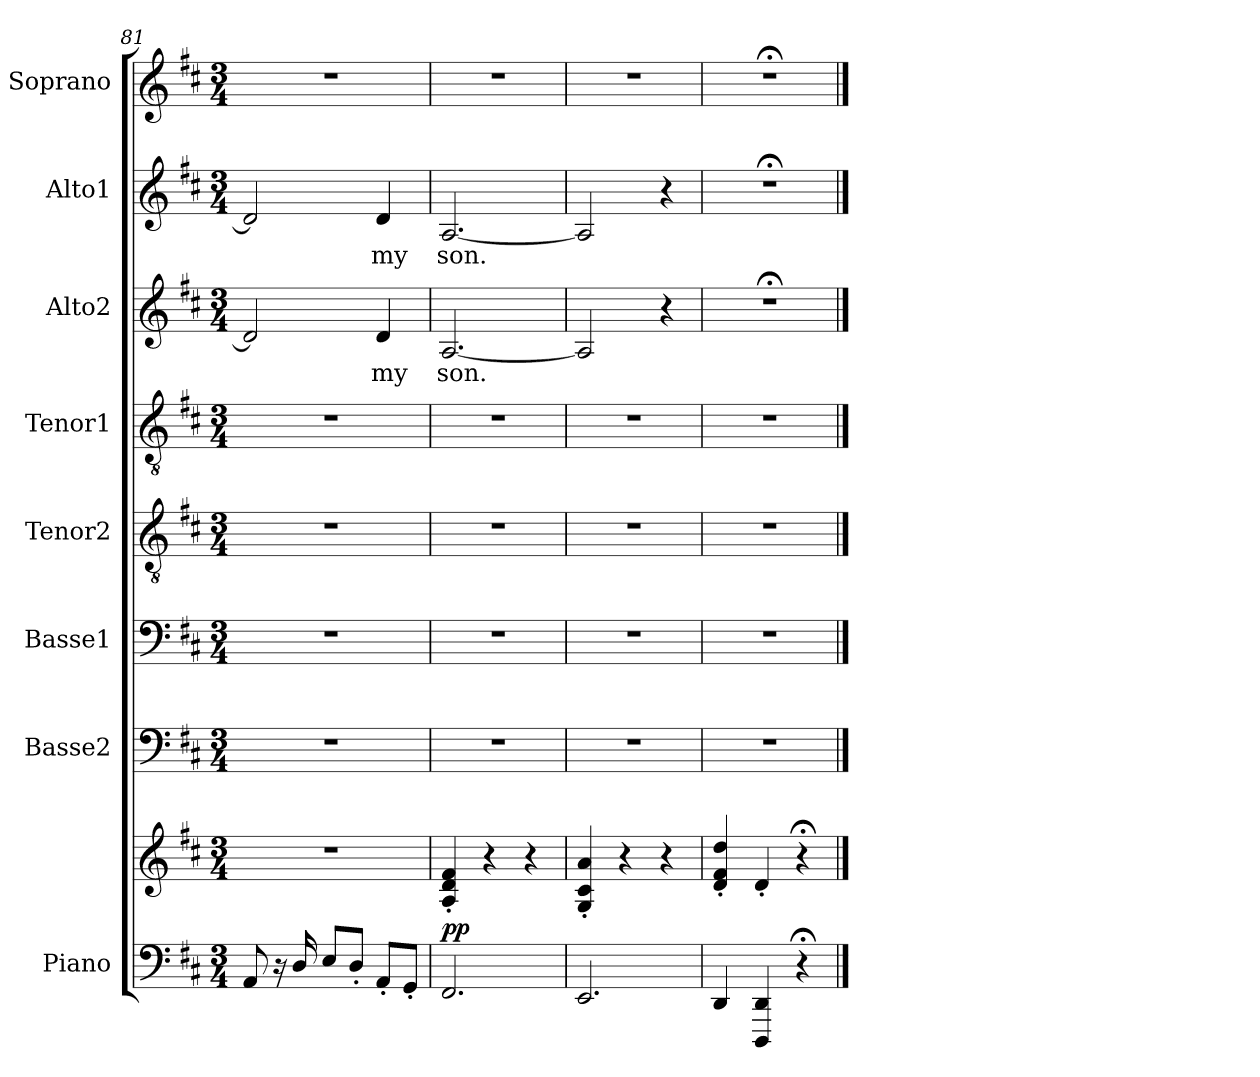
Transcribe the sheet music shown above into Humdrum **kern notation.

**kern	**kern	**dynam	**kern	**kern	**kern	**kern	**kern	**text	**kern	**text	**kern
*part8	*part8	*part8	*part7	*part6	*part5	*part4	*part3	*part3	*part2	*part2	*part1
*staff9	*staff8	*staff8/9	*staff7	*staff6	*staff5	*staff4	*staff3	*staff3	*staff2	*staff2	*staff1
*I"Piano	*	*	*I"Basse2	*I"Basse1	*I"Tenor2	*I"Tenor1	*I"Alto2	*	*I"Alto1	*	*I"Soprano
*I'Pno.	*	*	*I'B2.	*I'B1.	*I'T2.	*I'T1.	*I'A2.	*	*I'A1.	*	*I'S.
*clefF4	*clefG2	*	*clefF4	*clefF4	*clefGv2	*clefGv2	*clefG2	*	*clefG2	*	*clefG2
*k[f#c#]	*k[f#c#]	*	*k[f#c#]	*k[f#c#]	*k[f#c#]	*k[f#c#]	*k[f#c#]	*	*k[f#c#]	*	*k[f#c#]
*D:	*D:	*	*D:	*D:	*D:	*D:	*D:	*	*D:	*	*D:
*M3/4	*M3/4	*	*M3/4	*M3/4	*M3/4	*M3/4	*M3/4	*	*M3/4	*	*M3/4
=81	=81	=81	=81	=81	=81	=81	=81	=81	=81	=81	=81
8AA/	2.r	.	2.r	2.r	2.r	2.r	2d/]	.	2d/]	.	2.r
16r	.	.	.	.	.	.	.	.	.	.	.
16D/	.	.	.	.	.	.	.	.	.	.	.
8E/L	.	.	.	.	.	.	.	.	.	.	.
8D'>/J	.	.	.	.	.	.	.	.	.	.	.
!	!	!	!	!	!	!	!	!LO:LY:b	!	!LO:LY:b	!
8AA'</L	.	.	.	.	.	.	4d/	my	4d/	my	.
8GG'</J	.	.	.	.	.	.	.	.	.	.	.
=82	=82	=82	=82	=82	=82	=82	=82	=82	=82	=82	=82
!	!	!LO:DY:a=2	!	!	!	!	!	!LO:LY:b	!	!LO:LY:b	!
2.FF#/	4A/'< 4d/'< 4f#/'<	pp	2.r	2.r	2.r	2.r	[<2.A/	son.	[<2.A/	son.	2.r
.	4r	.	.	.	.	.	.	.	.	.	.
.	4r	.	.	.	.	.	.	.	.	.	.
=83	=83	=83	=83	=83	=83	=83	=83	=83	=83	=83	=83
2.EE/	4G/'< 4c#/'< 4a/'<	.	2.r	2.r	2.r	2.r	2A/]	.	2A/]	.	2.r
.	4r	.	.	.	.	.	.	.	.	.	.
.	4r	.	.	.	.	.	4r	.	4r	.	.
=84	=84	=84	=84	=84	=84	=84	=84	=84	=84	=84	=84
4DD/	4d/'< 4f#/'< 4dd/'<	.	2.r	2.r	2.r	2.r	2.r;<	.	2.r;<	.	2.r;<
4DDD/ 4DD/	4d'</	.	.	.	.	.	.	.	.	.	.
4r;<	4r;<	.	.	.	.	.	.	.	.	.	.
==	==	==	==	==	==	==	==	==	==	==	==
*-	*-	*-	*-	*-	*-	*-	*-	*-	*-	*-	*-
